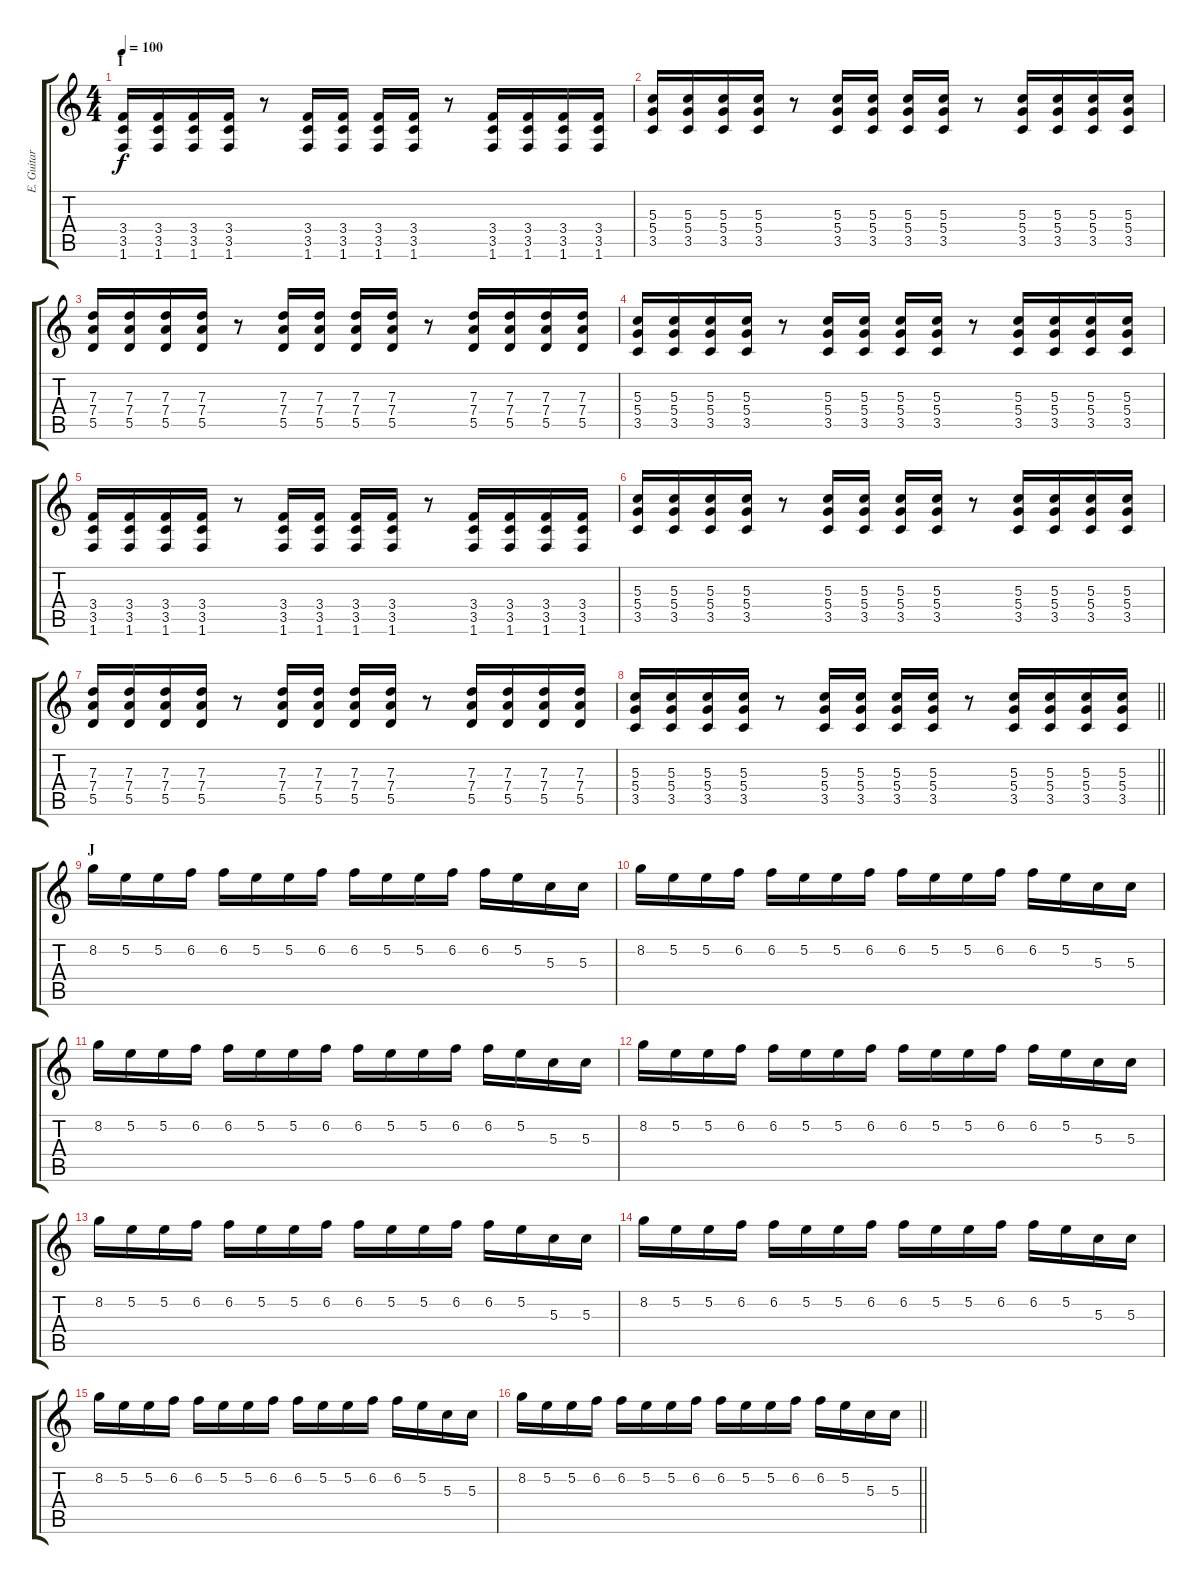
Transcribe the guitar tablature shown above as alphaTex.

\track ("E. Guitar I" "E. Guitar ") {instrument overdrivenguitar}
\staff {score tabs}
\tuning (E4 B3 G3 D3 A2 E2) {hide}
\ts (4 4)
\section ("" "I")
\tempo 100
\clef g2
\ks c
(3.4 3.5 1.6).16{dy f} (3.4 3.5 1.6).16 (3.4 3.5 1.6).16 (3.4 3.5 1.6).16 r.8 (3.4 3.5 1.6).16 (3.4 3.5 1.6).16 (3.4 3.5 1.6).16 (3.4 3.5 1.6).16 r.8 (3.4 3.5 1.6).16 (3.4 3.5 1.6).16 (3.4 3.5 1.6).16 (3.4 3.5 1.6).16 |
(5.3 5.4 3.5).16 (5.3 5.4 3.5).16 (5.3 5.4 3.5).16 (5.3 5.4 3.5).16 r.8 (5.3 5.4 3.5).16 (5.3 5.4 3.5).16 (5.3 5.4 3.5).16 (5.3 5.4 3.5).16 r.8 (5.3 5.4 3.5).16 (5.3 5.4 3.5).16 (5.3 5.4 3.5).16 (5.3 5.4 3.5).16 |
(7.3 7.4 5.5).16 (7.3 7.4 5.5).16 (7.3 7.4 5.5).16 (7.3 7.4 5.5).16 r.8 (7.3 7.4 5.5).16 (7.3 7.4 5.5).16 (7.3 7.4 5.5).16 (7.3 7.4 5.5).16 r.8 (7.3 7.4 5.5).16 (7.3 7.4 5.5).16 (7.3 7.4 5.5).16 (7.3 7.4 5.5).16 |
(5.3 5.4 3.5).16 (5.3 5.4 3.5).16 (5.3 5.4 3.5).16 (5.3 5.4 3.5).16 r.8 (5.3 5.4 3.5).16 (5.3 5.4 3.5).16 (5.3 5.4 3.5).16 (5.3 5.4 3.5).16 r.8 (5.3 5.4 3.5).16 (5.3 5.4 3.5).16 (5.3 5.4 3.5).16 (5.3 5.4 3.5).16 |
(3.4 3.5 1.6).16 (3.4 3.5 1.6).16 (3.4 3.5 1.6).16 (3.4 3.5 1.6).16 r.8 (3.4 3.5 1.6).16 (3.4 3.5 1.6).16 (3.4 3.5 1.6).16 (3.4 3.5 1.6).16 r.8 (3.4 3.5 1.6).16 (3.4 3.5 1.6).16 (3.4 3.5 1.6).16 (3.4 3.5 1.6).16 |
(5.3 5.4 3.5).16 (5.3 5.4 3.5).16 (5.3 5.4 3.5).16 (5.3 5.4 3.5).16 r.8 (5.3 5.4 3.5).16 (5.3 5.4 3.5).16 (5.3 5.4 3.5).16 (5.3 5.4 3.5).16 r.8 (5.3 5.4 3.5).16 (5.3 5.4 3.5).16 (5.3 5.4 3.5).16 (5.3 5.4 3.5).16 |
(7.3 7.4 5.5).16 (7.3 7.4 5.5).16 (7.3 7.4 5.5).16 (7.3 7.4 5.5).16 r.8 (7.3 7.4 5.5).16 (7.3 7.4 5.5).16 (7.3 7.4 5.5).16 (7.3 7.4 5.5).16 r.8 (7.3 7.4 5.5).16 (7.3 7.4 5.5).16 (7.3 7.4 5.5).16 (7.3 7.4 5.5).16 |
\barLineRight lightlight
(5.3 5.4 3.5).16 (5.3 5.4 3.5).16 (5.3 5.4 3.5).16 (5.3 5.4 3.5).16 r.8 (5.3 5.4 3.5).16 (5.3 5.4 3.5).16 (5.3 5.4 3.5).16 (5.3 5.4 3.5).16 r.8 (5.3 5.4 3.5).16 (5.3 5.4 3.5).16 (5.3 5.4 3.5).16 (5.3 5.4 3.5).16 |
\section ("" "J")
8.2.16 5.2.16 5.2.16 6.2.16 6.2.16 5.2.16 5.2.16 6.2.16 6.2.16 5.2.16 5.2.16 6.2.16 6.2.16 5.2.16 5.3.16 5.3.16 |
8.2.16 5.2.16 5.2.16 6.2.16 6.2.16 5.2.16 5.2.16 6.2.16 6.2.16 5.2.16 5.2.16 6.2.16 6.2.16 5.2.16 5.3.16 5.3.16 |
8.2.16 5.2.16 5.2.16 6.2.16 6.2.16 5.2.16 5.2.16 6.2.16 6.2.16 5.2.16 5.2.16 6.2.16 6.2.16 5.2.16 5.3.16 5.3.16 |
8.2.16 5.2.16 5.2.16 6.2.16 6.2.16 5.2.16 5.2.16 6.2.16 6.2.16 5.2.16 5.2.16 6.2.16 6.2.16 5.2.16 5.3.16 5.3.16 |
8.2.16 5.2.16 5.2.16 6.2.16 6.2.16 5.2.16 5.2.16 6.2.16 6.2.16 5.2.16 5.2.16 6.2.16 6.2.16 5.2.16 5.3.16 5.3.16 |
8.2.16 5.2.16 5.2.16 6.2.16 6.2.16 5.2.16 5.2.16 6.2.16 6.2.16 5.2.16 5.2.16 6.2.16 6.2.16 5.2.16 5.3.16 5.3.16 |
8.2.16 5.2.16 5.2.16 6.2.16 6.2.16 5.2.16 5.2.16 6.2.16 6.2.16 5.2.16 5.2.16 6.2.16 6.2.16 5.2.16 5.3.16 5.3.16 |
\barLineRight lightlight
8.2.16 5.2.16 5.2.16 6.2.16 6.2.16 5.2.16 5.2.16 6.2.16 6.2.16 5.2.16 5.2.16 6.2.16 6.2.16 5.2.16 5.3.16 5.3.16
